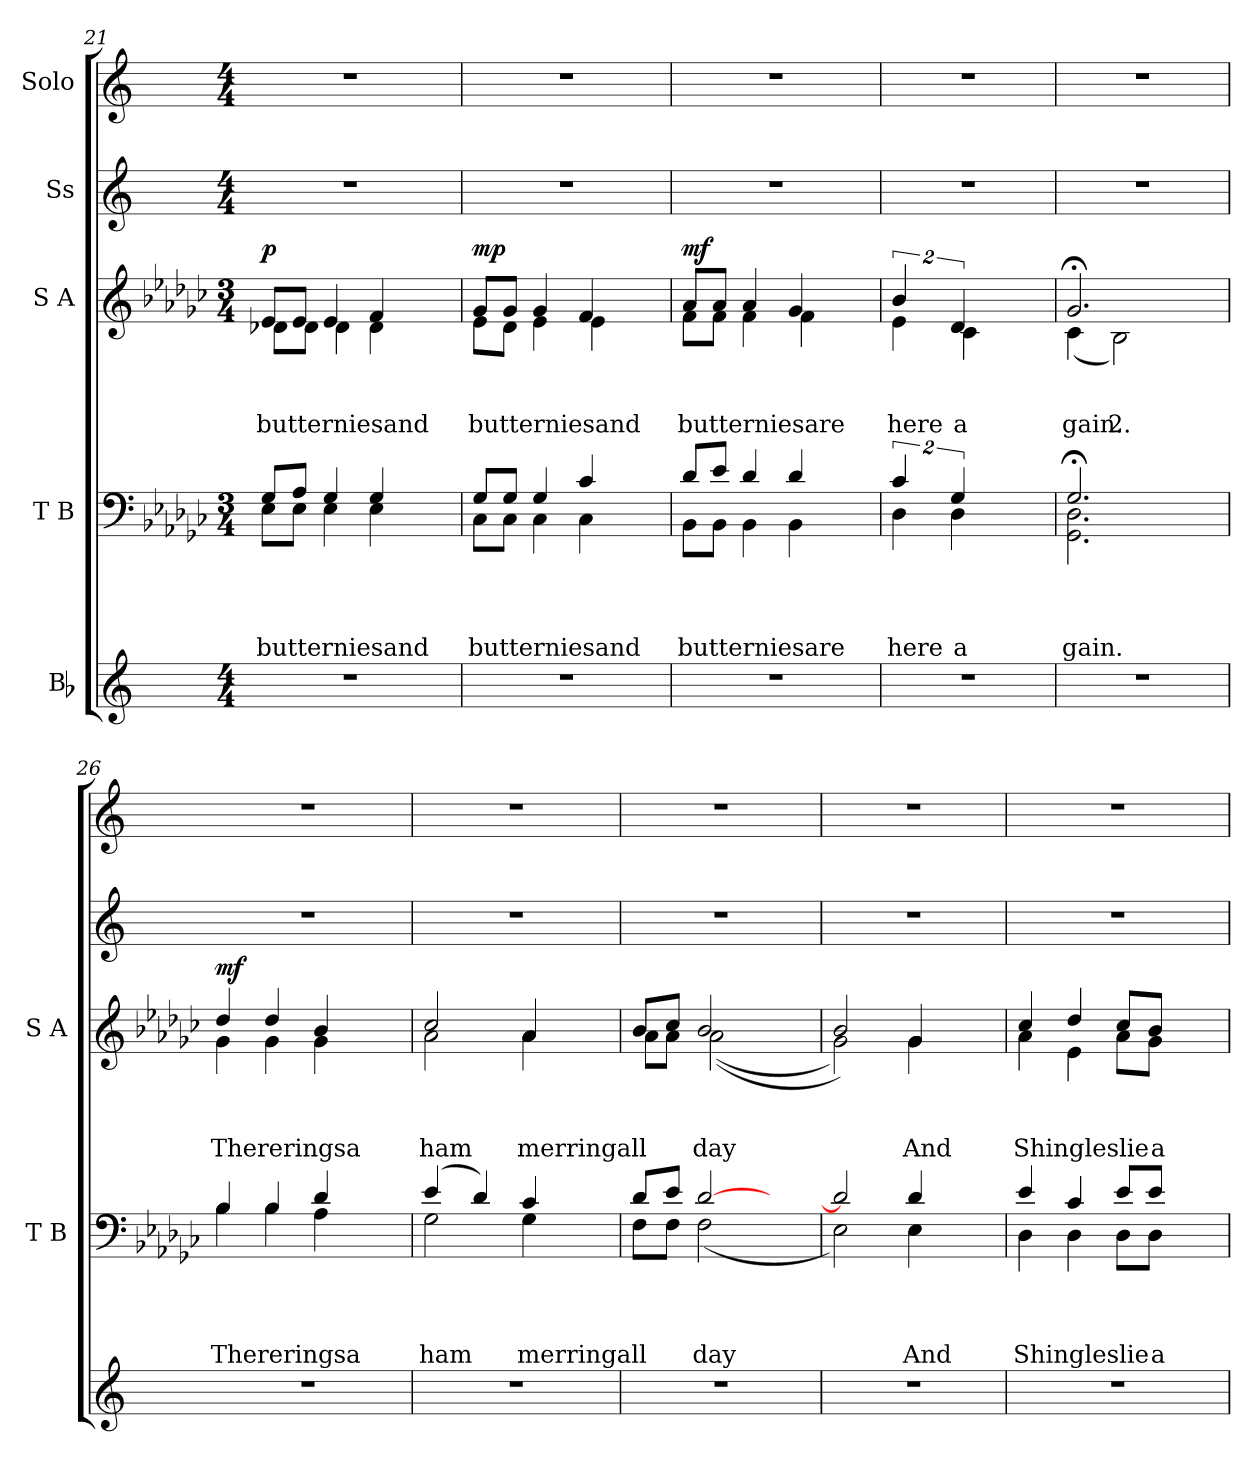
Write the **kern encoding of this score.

**kern	**kern	**text	**text	**text	**text	**kern	**text	**text	**text	**dynam	**kern	**kern
*part5	*part4	*part4	*part4	*part4	*part4	*part3	*part3	*part3	*part3	*part3	*part2	*part1
*staff5	*staff4	*staff4	*staff4	*staff4	*staff4	*staff3	*staff3	*staff3	*staff3	*staff3	*staff2	*staff1
*I"Bb	*I"T B	*	*	*	*	*I"S A	*	*	*	*	*I"Ss	*I"Solo
*	*I'T B	*	*	*	*	*I'S A	*	*	*	*	*	*
!!LO:LB:g=z
*clefG2	*clefF4	*	*	*	*	*clefG2	*	*	*	*	*clefG2	*clefG2
*k[]	*k[b-e-a-d-g-c-]	*	*	*	*	*k[b-e-a-d-g-c-]	*	*	*	*	*k[]	*k[]
*C:	*G-:	*	*	*	*	*G-:	*	*	*	*	*C:	*C:
*M4/4	*M3/4	*	*	*	*	*M3/4	*	*	*	*	*M4/4	*M4/4
=21	=21	=21	=21	=21	=21	=21	=21	=21	=21	=21	=21	=21
!	!	!	!	!	!	!LO:TX:a:t=Lightly	!	!	!	!	!	!
!	!	!	!	!	!LO:LY:a	!	!	!	!LO:LY:b	!LO:DY:a	!	!
*	*^	*	*	*	*	*^	*	*	*	*	*	*
1r	8G-/L	8E-\L	.	.	.	butterniesand	8e-/L	8d-X\L	.	.	butterniesand	p	1r	1r
.	8A-/J	8E-\J	.	.	.	.	8e-/J	8d-\J	.	.	.	.	.	.
.	4G-/	4E-\	.	.	.	.	4e-/	4d-\	.	.	.	.	.	.
.	4G-/	4E-\	.	.	.	.	4f/	4d-\	.	.	.	.	.	.
.	4ryy	4ryy	.	.	.	.	4ryy	4ryy	.	.	.	.	.	.
=22	=22	=22	=22	=22	=22	=22	=22	=22	=22	=22	=22	=22	=22	=22
!	!	!	!	!	!	!LO:LY:a	!	!	!	!	!LO:LY:b	!LO:DY:a	!	!
1r	8G-/L	8C-\L	.	.	.	butterniesand	8g-/L	8e-\L	.	.	butterniesand	mp	1r	1r
.	8G-/J	8C-\J	.	.	.	.	8g-/J	8d-\J	.	.	.	.	.	.
.	4G-/	4C-\	.	.	.	.	4g-/	4e-\	.	.	.	.	.	.
.	4c-/	4C-\	.	.	.	.	4f/	4e-\	.	.	.	.	.	.
.	4ryy	4ryy	.	.	.	.	4ryy	4ryy	.	.	.	.	.	.
=23	=23	=23	=23	=23	=23	=23	=23	=23	=23	=23	=23	=23	=23	=23
!	!	!	!	!	!	!LO:LY:a	!	!	!	!	!LO:LY:b	!LO:DY:a	!	!
1r	8d-/L	8BB-\L	.	.	.	butterniesare	8a-/L	8f\L	.	.	butterniesare	mf	1r	1r
.	8e-/J	8BB-\J	.	.	.	.	8a-/J	8f\J	.	.	.	.	.	.
.	4d-/	4BB-\	.	.	.	.	4a-/	4f\	.	.	.	.	.	.
.	4d-/	4BB-\	.	.	.	.	4g-/	4f\	.	.	.	.	.	.
.	4ryy	4ryy	.	.	.	.	4ryy	4ryy	.	.	.	.	.	.
=24	=24	=24	=24	=24	=24	=24	=24	=24	=24	=24	=24	=24	=24	=24
!	!	!	!	!	!	!LO:LY:a	!	!	!	!	!	!	!	!
*	*	*Xtuplet	*	*	*	*	*	*	*	*	*	*	*	*
!	!	!	!	!	!	!	!	!	!	!	!LO:LY:b	!	!	!
*	*	*	*	*	*	*	*	*Xtuplet	*	*	*	*	*	*
1r	8%3c-/	8%3D-\	.	.	.	here	8%3b-/	8%3e-\	.	.	here	.	1r	1r
!	!	!	!	!	!	!LO:LY:a	!	!	!	!	!LO:LY:b	!	!	!
.	8%3G-/	8%3D-\	.	.	.	a	8%3d-/	8%3c-\	.	.	a	.	.	.
.	4ryy	4ryy	.	.	.	.	4ryy	4ryy	.	.	.	.	.	.
=25	=25	=25	=25	=25	=25	=25	=25	=25	=25	=25	=25	=25	=25	=25
!	!	!	!	!	!	!LO:LY:a	!	!	!	!	!LO:LY:b	!	!	!
1r	2.G-;</	2.GG-\ 2.D-\	.	.	.	gain.	2.g-;</	(<4c-\	.	.	gain.	.	1r	1r
!	!	!	!	!	!	!	!	!	!	!	!LO:LY:b	!	!	!
.	.	.	.	.	.	.	.	2B-\)	.	.	2.	.	.	.
.	4ryy	4ryy	.	.	.	.	4ryy	4ryy	.	.	.	.	.	.
=26	=26	=26	=26	=26	=26	=26	=26	=26	=26	=26	=26	=26	=26	=26
!	!	!	!	!	!	!LO:LY:a	!	!	!	!	!LO:LY:b	!LO:DY:a	!	!
1r	4B-/	4B-\	.	.	.	Thereringsa	4dd-/	4g-\	.	.	Thereringsa	mf	1r	1r
.	4B-/	4B-\	.	.	.	.	4dd-/	4g-\	.	.	.	.	.	.
.	4d-/	4A-\	.	.	.	.	4b-/	4g-\	.	.	.	.	.	.
.	4ryy	4ryy	.	.	.	.	4ryy	4ryy	.	.	.	.	.	.
=27	=27	=27	=27	=27	=27	=27	=27	=27	=27	=27	=27	=27	=27	=27
!	!	!	!	!	!	!LO:LY:a	!	!	!	!	!LO:LY:b	!	!	!
1r	(4e-/	2G-\	.	.	.	ham	2cc-/	2a-\	.	.	ham	.	1r	1r
.	4d-/)	.	.	.	.	.	.	.	.	.	.	.	.	.
!	!	!	!	!	!	!LO:LY:a	!	!	!	!	!LO:LY:b	!	!	!
.	4c-/	4G-\	.	.	.	merringall	4a-/	4a-\	.	.	merringall	.	.	.
.	4ryy	4ryy	.	.	.	.	4ryy	4ryy	.	.	.	.	.	.
=28	=28	=28	=28	=28	=28	=28	=28	=28	=28	=28	=28	=28	=28	=28
1r	8d-/L	8F\L	.	.	.	.	8b-/L	8a-\L	.	.	.	.	1r	1r
.	8e-/J	8F\J	.	.	.	.	8cc-/J	8a-\J	.	.	.	.	.	.
!	!	!	!	!	!	!LO:LY:a	!	!	!	!	!LO:LY:b	!	!	!
.	[>2d-/	(<2F\	.	.	.	day	2b-/	(>(<2a-\	.	.	day	.	.	.
.	4ryy	4ryy	.	.	.	.	4ryy	4ryy	.	.	.	.	.	.
=29	=29	=29	=29	=29	=29	=29	=29	=29	=29	=29	=29	=29	=29	=29
1r	2d-/]	2E-\)	.	.	.	.	2b-/)	2g-\)	.	.	.	.	1r	1r
!	!	!	!	!	!	!LO:LY:a	!	!	!	!	!LO:LY:b	!	!	!
.	4d-/	4E-\	.	.	.	And	4g-/	4g-\	.	.	And	.	.	.
.	4ryy	4ryy	.	.	.	.	4ryy	4ryy	.	.	.	.	.	.
!!LO:LB:g=z
=30	=30	=30	=30	=30	=30	=30	=30	=30	=30	=30	=30	=30	=30	=30
!	!	!	!	!	!	!LO:LY:a	!	!	!	!	!LO:LY:b	!	!	!
1r	4e-/	4D-\	.	.	.	Shingleslie	4cc-/	4a-\	.	.	Shingleslie	.	1r	1r
.	4c-/	4D-\	.	.	.	.	4dd-/	4e-\	.	.	.	.	.	.
.	8e-/L	8D-\L	.	.	.	.	8cc-/L	8a-\L	.	.	.	.	.	.
!	!	!	!	!	!	!LO:LY:a	!	!	!	!	!LO:LY:b	!	!	!
.	8e-/J	8D-\J	.	.	.	a	8b-/J	8g-\J	.	.	a	.	.	.
.	4ryy	4ryy	.	.	.	.	4ryy	4ryy	.	.	.	.	.	.
*	*v	*v	*	*	*	*	*	*	*	*	*	*	*	*
*	*	*	*	*	*	*v	*v	*	*	*	*	*	*
=	=	=	=	=	=	=	=	=	=	=	=	=
*-	*-	*-	*-	*-	*-	*-	*-	*-	*-	*-	*-	*-
